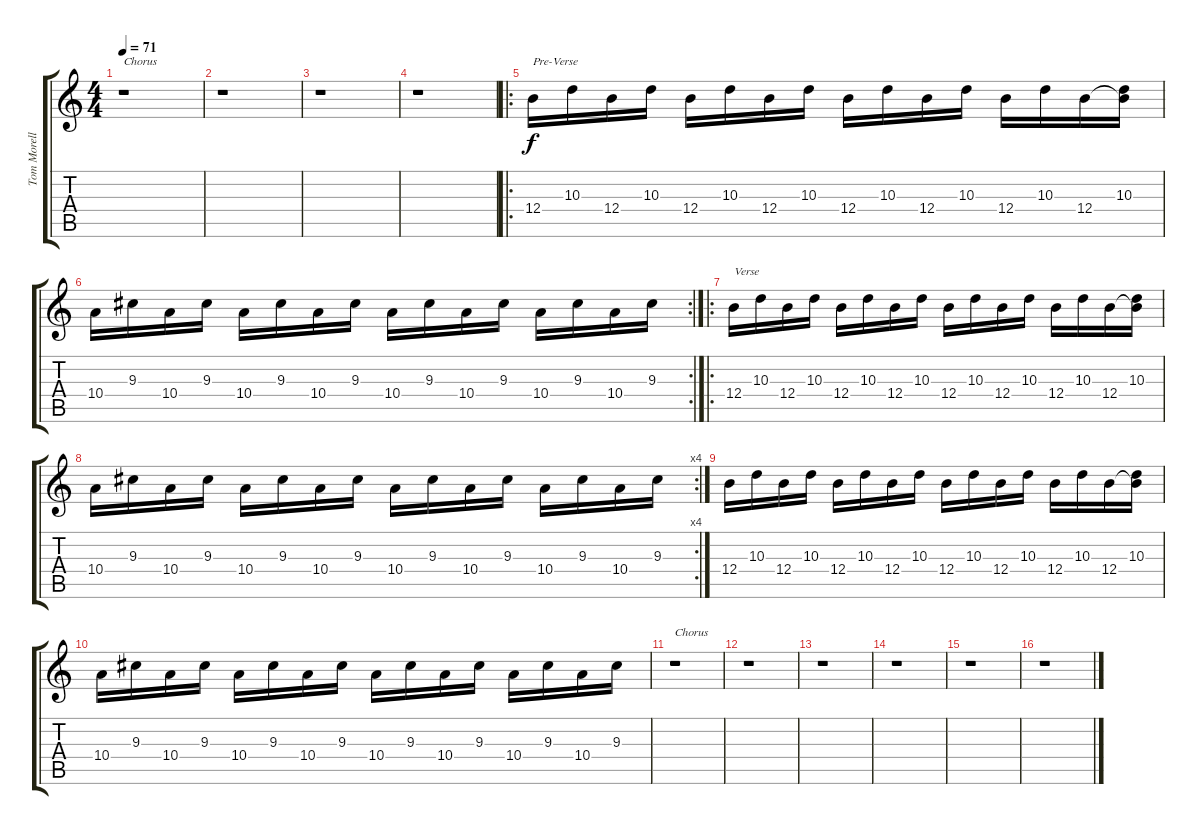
\track ("Tom Morello" "Tom Morell") {instrument electricguitarclean}
\staff {score tabs}
\tuning (Eb4 Bb3 E3 B2 Ab2 B1) {hide}
\ts (4 4)
\tempo 71
\clef g2
\ks c
r.1{txt "Chorus" dy f} |
r.1 |
r.1 |
r.1 |
\ro
12.4.16{txt "Pre-Verse"} 10.3.16 12.4.16 10.3.16 12.4.16 10.3.16 12.4.16 10.3.16 12.4.16 10.3.16 12.4.16 10.3.16 12.4.16 10.3.16 12.4.16 (10.3 12.4{t}).16 |
\rc 2
10.4.16 9.3.16 10.4.16 9.3.16 10.4.16 9.3.16 10.4.16 9.3.16 10.4.16 9.3.16 10.4.16 9.3.16 10.4.16 9.3.16 10.4.16 9.3.16 |
\ro
12.4.16{txt "Verse"} 10.3.16 12.4.16 10.3.16 12.4.16 10.3.16 12.4.16 10.3.16 12.4.16 10.3.16 12.4.16 10.3.16 12.4.16 10.3.16 12.4.16 (10.3 12.4{t}).16 |
\rc 4
10.4.16 9.3.16 10.4.16 9.3.16 10.4.16 9.3.16 10.4.16 9.3.16 10.4.16 9.3.16 10.4.16 9.3.16 10.4.16 9.3.16 10.4.16 9.3.16 |
12.4.16 10.3.16 12.4.16 10.3.16 12.4.16 10.3.16 12.4.16 10.3.16 12.4.16 10.3.16 12.4.16 10.3.16 12.4.16 10.3.16 12.4.16 (10.3 12.4{t}).16 |
10.4.16 9.3.16 10.4.16 9.3.16 10.4.16 9.3.16 10.4.16 9.3.16 10.4.16 9.3.16 10.4.16 9.3.16 10.4.16 9.3.16 10.4.16 9.3.16 |
r.1{txt "Chorus"} |
r.1 |
r.1 |
r.1 |
r.1 |
r.1
